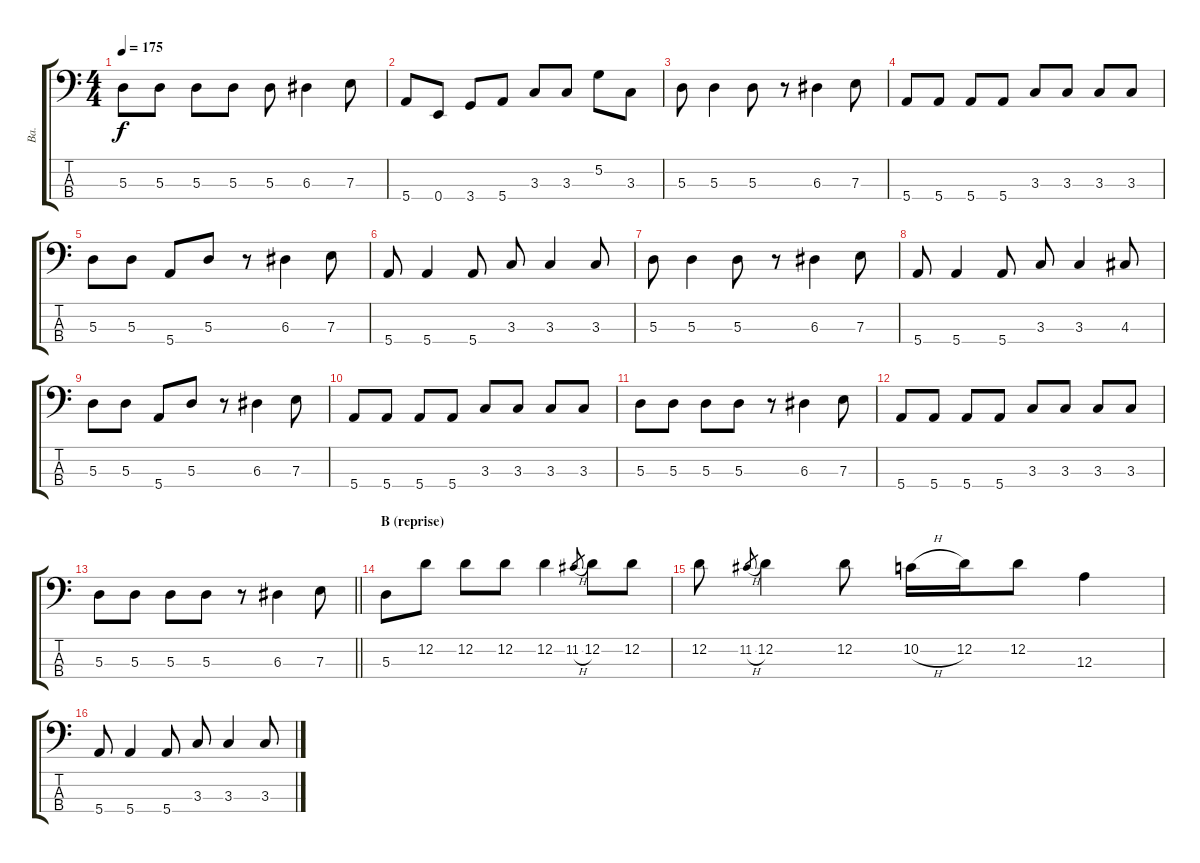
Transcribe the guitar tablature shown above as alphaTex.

\track ("Ba." "Ba.") {instrument electricbassfinger}
\staff {score tabs}
\tuning (G2 D2 A1 E1) {hide}
\ts (4 4)
\tempo 175
\clef f4
\ks c
5.3.8{dy f} 5.3.8 5.3.8 5.3.8 5.3.8 6.3.4 7.3.8 |
5.4.8 0.4.8 3.4.8 5.4.8 3.3.8 3.3.8 5.2.8 3.3.8 |
5.3.8 5.3.4 5.3.8 r.8 6.3.4 7.3.8 |
5.4.8 5.4.8 5.4.8 5.4.8 3.3.8 3.3.8 3.3.8 3.3.8 |
5.3.8 5.3.8 5.4.8 5.3.8 r.8 6.3.4 7.3.8 |
5.4.8 5.4.4 5.4.8 3.3.8 3.3.4 3.3.8 |
5.3.8 5.3.4 5.3.8 r.8 6.3.4 7.3.8 |
5.4.8 5.4.4 5.4.8 3.3.8 3.3.4 4.3.8 |
5.3.8 5.3.8 5.4.8 5.3.8 r.8 6.3.4 7.3.8 |
5.4.8 5.4.8 5.4.8 5.4.8 3.3.8 3.3.8 3.3.8 3.3.8 |
5.3.8 5.3.8 5.3.8 5.3.8 r.8 6.3.4 7.3.8 |
5.4.8 5.4.8 5.4.8 5.4.8 3.3.8 3.3.8 3.3.8 3.3.8 |
\barLineRight lightlight
5.3.8 5.3.8 5.3.8 5.3.8 r.8 6.3.4 7.3.8 |
\section ("" "B (reprise)")
5.3.8 12.2.8 12.2.8 12.2.8 12.2.4 11.2{h}.8{gr} 12.2.8 12.2.8 |
12.2.8 11.2{h}.8{gr} 12.2.4 12.2.8 10.2{h}.16 12.2.16 12.2.8 12.3.4 |
5.4.8 5.4.4 5.4.8 3.3.8 3.3.4 3.3.8
